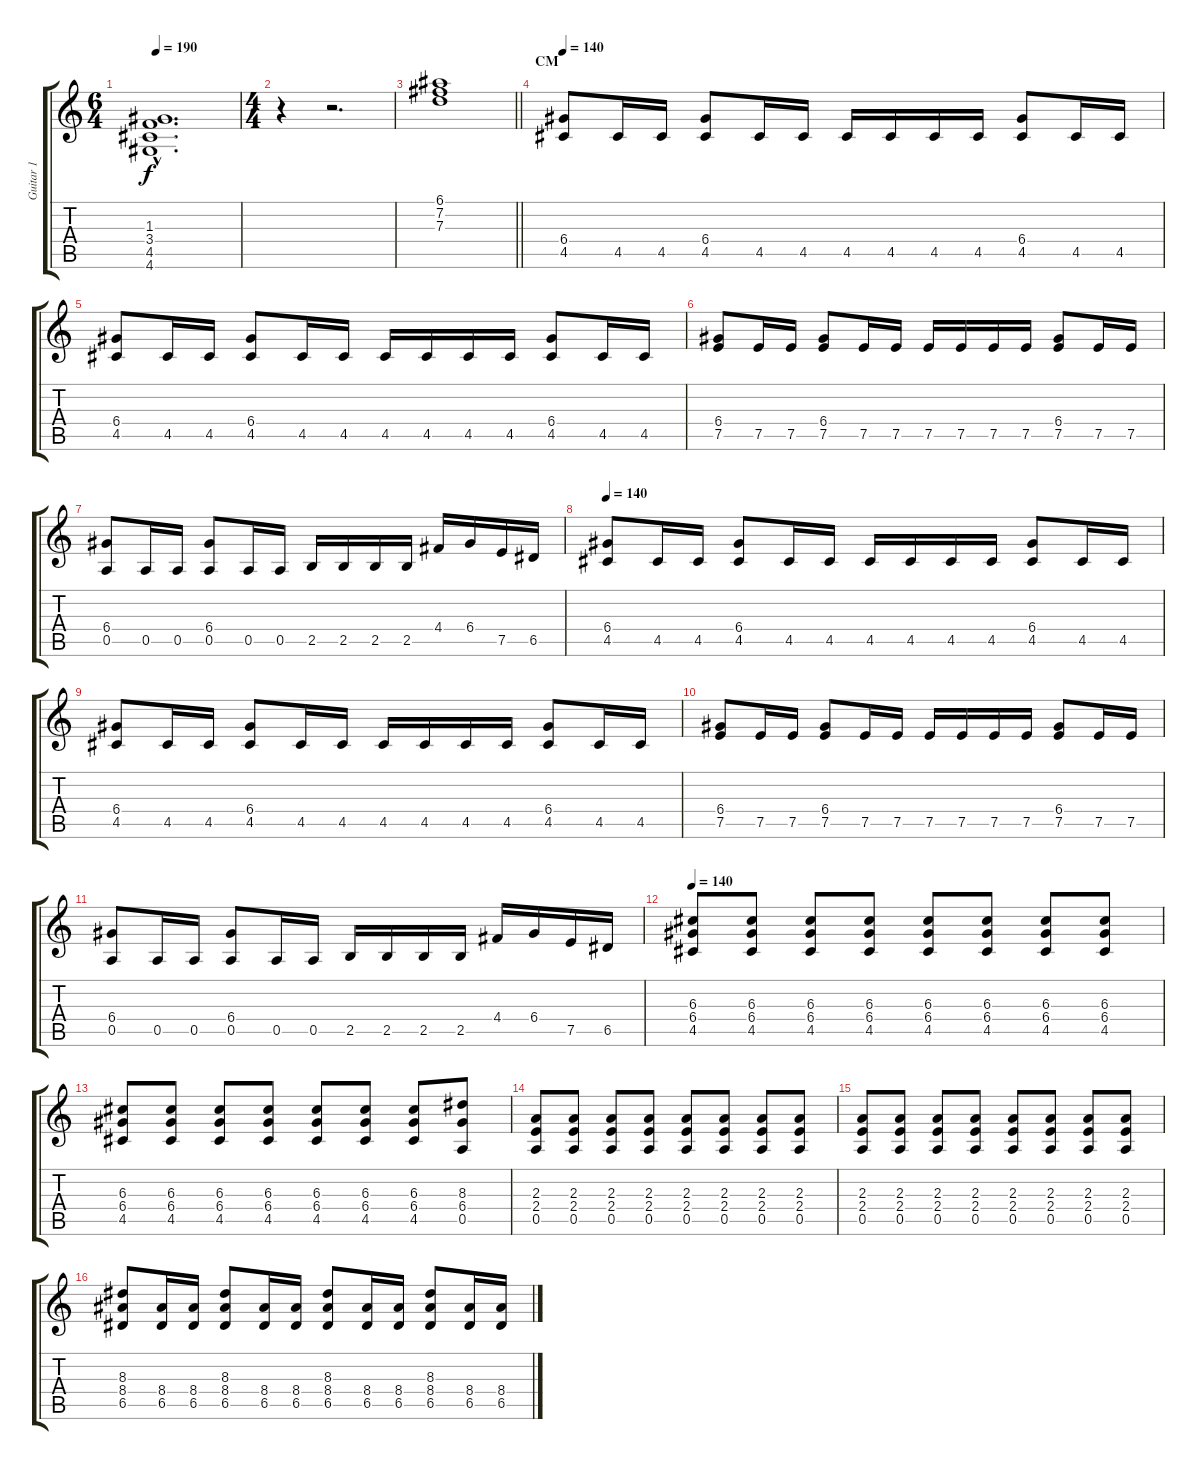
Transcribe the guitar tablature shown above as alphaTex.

\track ("Guitar 1" "Guitar 1") {instrument distortionguitar}
\staff {score tabs}
\tuning (E4 B3 G3 D3 A2 E2) {hide}
\ts (6 4)
\tempo 190
\clef g2
\ks c
(1.3{hac t} 3.4{hac t} 4.5{hac t} 4.6{hac t}).1{d dy f} |
\ts (4 4)
r.4 r.2{d} |
\barLineRight lightlight
(6.1 7.2 7.3).1 |
\section ("" "CM")
\tempo 140
(6.4 4.5).8{balance 4} 4.5.16 4.5.16 (6.4 4.5).8 4.5.16 4.5.16 4.5.16 4.5.16 4.5.16 4.5.16 (6.4 4.5).8 4.5.16 4.5.16 |
(6.4 4.5).8 4.5.16 4.5.16 (6.4 4.5).8 4.5.16 4.5.16 4.5.16 4.5.16 4.5.16 4.5.16 (6.4 4.5).8 4.5.16 4.5.16 |
(6.4 7.5).8 7.5.16 7.5.16 (6.4 7.5).8 7.5.16 7.5.16 7.5.16 7.5.16 7.5.16 7.5.16 (6.4 7.5).8 7.5.16 7.5.16 |
(6.4 0.5).8 0.5.16 0.5.16 (6.4 0.5).8 0.5.16 0.5.16 2.5.16 2.5.16 2.5.16 2.5.16 4.4.16 6.4.16 7.5.16 6.5.16 |
\tempo 140
(6.4 4.5).8 4.5.16 4.5.16 (6.4 4.5).8 4.5.16 4.5.16 4.5.16 4.5.16 4.5.16 4.5.16 (6.4 4.5).8 4.5.16 4.5.16 |
(6.4 4.5).8 4.5.16 4.5.16 (6.4 4.5).8 4.5.16 4.5.16 4.5.16 4.5.16 4.5.16 4.5.16 (6.4 4.5).8 4.5.16 4.5.16 |
(6.4 7.5).8 7.5.16 7.5.16 (6.4 7.5).8 7.5.16 7.5.16 7.5.16 7.5.16 7.5.16 7.5.16 (6.4 7.5).8 7.5.16 7.5.16 |
(6.4 0.5).8 0.5.16 0.5.16 (6.4 0.5).8 0.5.16 0.5.16 2.5.16 2.5.16 2.5.16 2.5.16 4.4.16 6.4.16 7.5.16 6.5.16 |
\tempo 140
(6.3 6.4 4.5).8 (6.3 6.4 4.5).8 (6.3 6.4 4.5).8 (6.3 6.4 4.5).8 (6.3 6.4 4.5).8 (6.3 6.4 4.5).8 (6.3 6.4 4.5).8 (6.3 6.4 4.5).8 |
(6.3 6.4 4.5).8 (6.3 6.4 4.5).8 (6.3 6.4 4.5).8 (6.3 6.4 4.5).8 (6.3 6.4 4.5).8 (6.3 6.4 4.5).8 (6.3 6.4 4.5).8 (8.3 6.4 0.5).8 |
(2.3 2.4 0.5).8 (2.3 2.4 0.5).8 (2.3 2.4 0.5).8 (2.3 2.4 0.5).8 (2.3 2.4 0.5).8 (2.3 2.4 0.5).8 (2.3 2.4 0.5).8 (2.3 2.4 0.5).8 |
(2.3 2.4 0.5).8 (2.3 2.4 0.5).8 (2.3 2.4 0.5).8 (2.3 2.4 0.5).8 (2.3 2.4 0.5).8 (2.3 2.4 0.5).8 (2.3 2.4 0.5).8 (2.3 2.4 0.5).8 |
(8.3 8.4 6.5).8 (8.4 6.5).16 (8.4 6.5).16 (8.3 8.4 6.5).8 (8.4 6.5).16 (8.4 6.5).16 (8.3 8.4 6.5).8 (8.4 6.5).16 (8.4 6.5).16 (8.3 8.4 6.5).8 (8.4 6.5).16 (8.4 6.5).16
